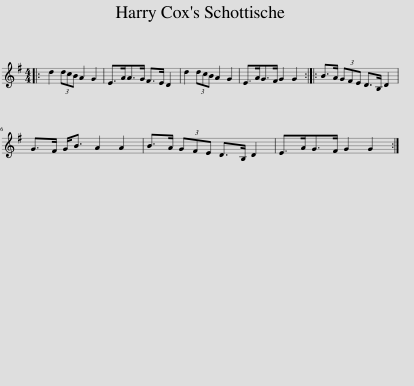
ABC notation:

X:1
L:1/8
M:4/4
I:linebreak $
K:G
V:1 treble
V:1
|: d2 (3dcB A2 G2 | E>AA>G F>E D2 | d2 (3dcB A2 G2 | E>AG>F G2 G2 :: B>A (3GFE D>B, D2 |$ %5
 G>F G<B A2 A2 | B>A (3GFE D>B, D2 | E>AG>F G2 G2 :| %8
